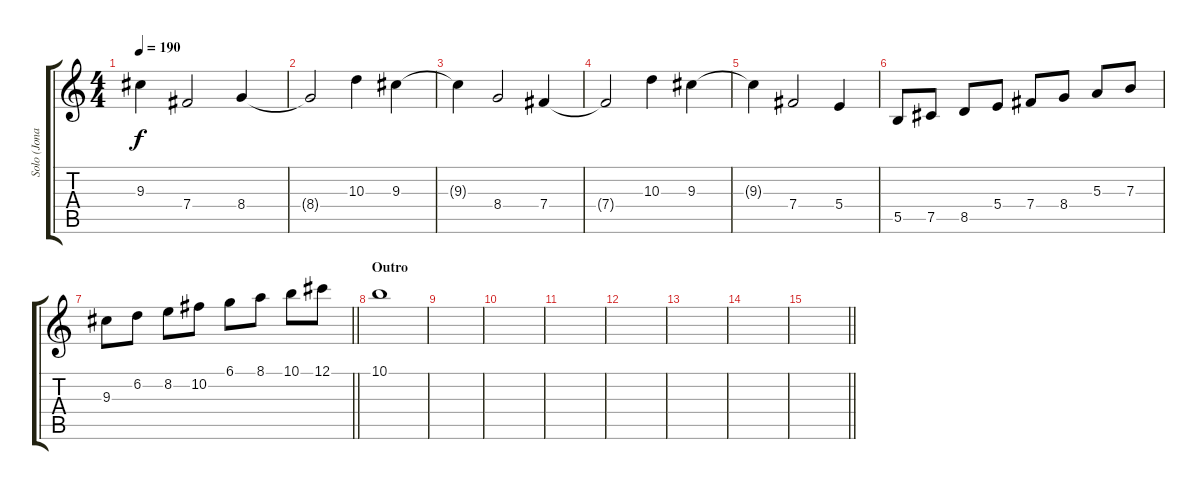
\track ("Solo (Jona)" "Solo (Jona") {instrument distortionguitar}
\staff {score tabs}
\tuning (Db4 Ab3 E3 B2 Gb2 B1) {hide}
\ts (4 4)
\tempo 190
\clef g2
\ks c
9.3{t}.4{dy f} 7.4.2 8.4.4 |
8.4{t}.2 10.3.4 9.3.4 |
9.3{t}.4 8.4.2 7.4.4 |
7.4{t}.2 10.3.4 9.3.4 |
9.3{t}.4 7.4.2 5.4.4 |
5.5.8 7.5.8 8.5.8 5.4.8 7.4.8 8.4.8 5.3.8 7.3.8 |
\barLineRight lightlight
9.3.8 6.2.8 8.2.8 10.2.8 6.1.8 8.1.8 10.1.8 12.1.8 |
\section ("" "Outro")
10.1.1 |
|
|
|
|
|
|
\barLineRight lightlight
